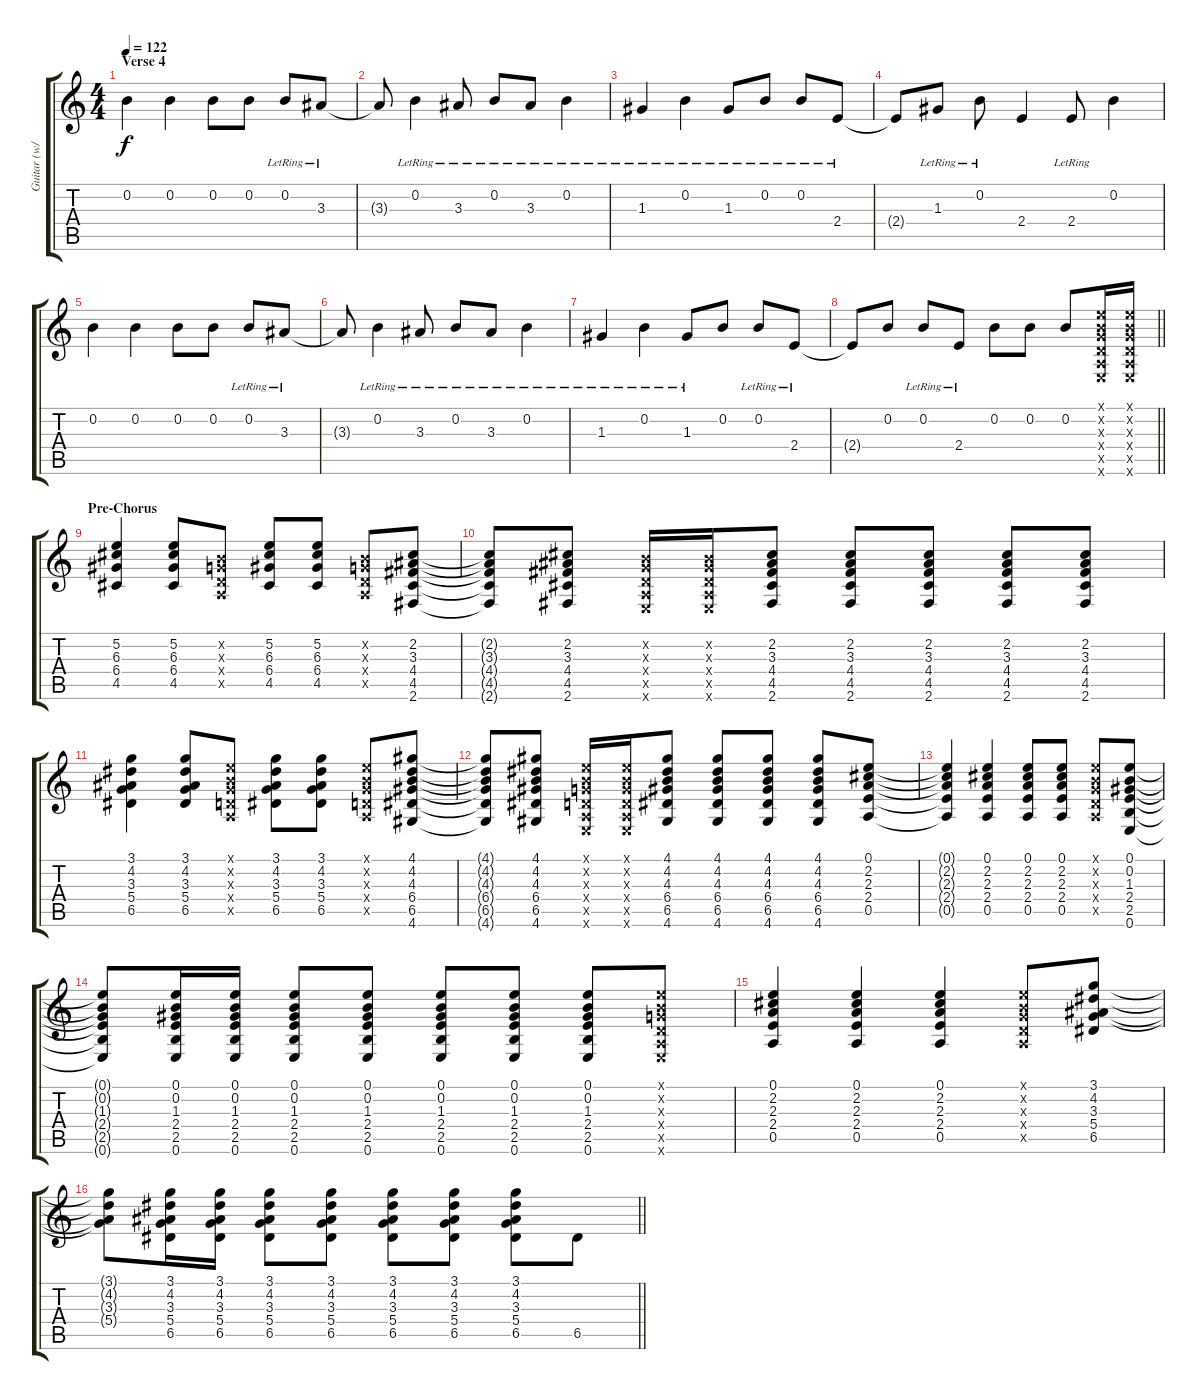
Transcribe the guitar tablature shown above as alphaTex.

\track ("Guitar (w/overdrive)" "Guitar (w/") {instrument overdrivenguitar}
\staff {score tabs}
\tuning (E4 B3 G3 D3 A2 E2) {hide}
\ts (4 4)
\section ("" "Verse 4")
\tempo 122
\clef g2
\ks c
0.2.4{dy f volume 10 instrument overdrivenguitar} 0.2.4 0.2.8 0.2.8 0.2{lr}.8 3.3{lr}.8 |
3.3{t}.8 0.2{lr}.4 3.3{lr}.8 0.2{lr}.8 3.3{lr}.8 0.2{lr}.4 |
1.3{lr}.4 0.2{lr}.4 1.3{lr}.8 0.2{lr}.8 0.2{lr}.8 2.4{lr}.8 |
2.4{t}.8 1.3{lr}.8 0.2{lr}.8 2.4.4 2.4{lr}.8 0.2.4 |
0.2.4 0.2.4 0.2.8 0.2.8 0.2{lr}.8 3.3{lr}.8 |
3.3{t}.8 0.2{lr}.4 3.3{lr}.8 0.2{lr}.8 3.3{lr}.8 0.2{lr}.4 |
1.3{lr}.4 0.2{lr}.4 1.3{lr}.8 0.2.8 0.2{lr}.8 2.4{lr}.8 |
\barLineRight lightlight
2.4{t}.8 0.2.8 0.2{lr}.8 2.4{lr}.8 0.2.8 0.2.8 0.2.8 (0.1{x} 0.2{x} 0.3{x} 0.4{x} 0.5{x} 0.6{x}).16 (0.1{x} 0.2{x} 0.3{x} 0.4{x} 0.5{x} 0.6{x}).16 |
\section ("" "Pre-Chorus")
(5.2 6.3 6.4 4.5).4 (5.2 6.3 6.4 4.5).8 (0.2{x} 0.3{x} 0.4{x} 0.5{x}).8 (5.2 6.3 6.4 4.5).8 (5.2 6.3 6.4 4.5).8 (0.2{x} 0.3{x} 0.4{x} 0.5{x}).8 (2.2 3.3 4.4 4.5 2.6).8 |
(2.2{t} 3.3{t} 4.4{t} 4.5{t} 2.6{t}).8 (2.2 3.3 4.4 4.5 2.6).8 (0.2{x} 0.3{x} 0.4{x} 0.5{x} 0.6{x}).16 (0.2{x} 0.3{x} 0.4{x} 0.5{x} 0.6{x}).16 (2.2 3.3 4.4 4.5 2.6).8 (2.2 3.3 4.4 4.5 2.6).8 (2.2 3.3 4.4 4.5 2.6).8 (2.2 3.3 4.4 4.5 2.6).8 (2.2 3.3 4.4 4.5 2.6).8 |
(3.1 4.2 3.3 5.4 6.5).4 (3.1 4.2 3.3 5.4 6.5).8 (0.1{x} 0.2{x} 0.3{x} 0.4{x} 0.5{x}).8 (3.1 4.2 3.3 5.4 6.5).8 (3.1 4.2 3.3 5.4 6.5).8 (0.1{x} 0.2{x} 0.3{x} 0.4{x} 0.5{x}).8 (4.1 4.2 4.3 6.4 6.5 4.6).8 |
(4.1{t} 4.2{t} 4.3{t} 6.4{t} 6.5{t} 4.6{t}).8 (4.1 4.2 4.3 6.4 6.5 4.6).8 (0.1{x} 0.2{x} 0.3{x} 0.4{x} 0.5{x} 0.6{x}).16 (0.1{x} 0.2{x} 0.3{x} 0.4{x} 0.5{x} 0.6{x}).16 (4.1 4.2 4.3 6.4 6.5 4.6).8 (4.1 4.2 4.3 6.4 6.5 4.6).8 (4.1 4.2 4.3 6.4 6.5 4.6).8 (4.1 4.2 4.3 6.4 6.5 4.6).8 (0.1 2.2 2.3 2.4 0.5).8 |
(0.1{t} 2.2{t} 2.3{t} 2.4{t} 0.5{t}).4 (0.1 2.2 2.3 2.4 0.5).4 (0.1 2.2 2.3 2.4 0.5).8 (0.1 2.2 2.3 2.4 0.5).8 (0.1{x} 0.2{x} 0.3{x} 0.4{x} 0.5{x}).8 (0.1 0.2 1.3 2.4 2.5 0.6).8 |
(0.1{t} 0.2{t} 1.3{t} 2.4{t} 2.5{t} 0.6{t}).8 (0.1 0.2 1.3 2.4 2.5 0.6).16 (0.1 0.2 1.3 2.4 2.5 0.6).16 (0.1 0.2 1.3 2.4 2.5 0.6).8 (0.1 0.2 1.3 2.4 2.5 0.6).8 (0.1 0.2 1.3 2.4 2.5 0.6).8 (0.1 0.2 1.3 2.4 2.5 0.6).8 (0.1 0.2 1.3 2.4 2.5 0.6).8 (0.1{x} 0.2{x} 0.3{x} 0.4{x} 0.5{x} 0.6{x}).8 |
(0.1 2.2 2.3 2.4 0.5).4 (0.1 2.2 2.3 2.4 0.5).4 (0.1 2.2 2.3 2.4 0.5).4 (0.1{x} 0.2{x} 0.3{x} 0.4{x} 0.5{x}).8 (3.1 4.2 3.3 5.4 6.5).8 |
\barLineRight lightlight
(3.1{t} 4.2{t} 3.3{t} 5.4{t}).8 (3.1 4.2 3.3 5.4 6.5).16 (3.1 4.2 3.3 5.4 6.5).16 (3.1 4.2 3.3 5.4 6.5).8 (3.1 4.2 3.3 5.4 6.5).8 (3.1 4.2 3.3 5.4 6.5).8 (3.1 4.2 3.3 5.4 6.5).8 (3.1 4.2 3.3 5.4 6.5).8 6.5.8
